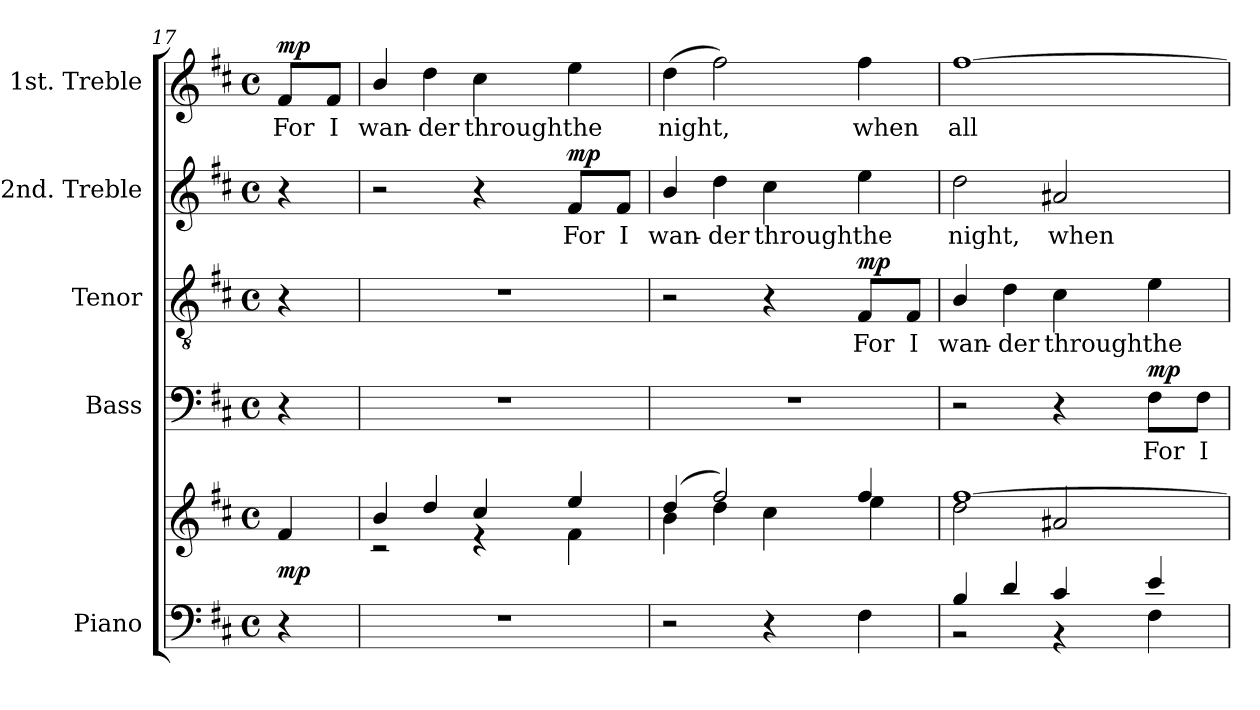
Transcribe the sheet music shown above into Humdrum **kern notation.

**kern	**kern	**dynam	**kern	**text	**dynam	**kern	**text	**dynam	**kern	**text	**dynam	**kern	**text	**dynam
*part5	*part5	*part5	*part4	*part4	*part4	*part3	*part3	*part3	*part2	*part2	*part2	*part1	*part1	*part1
*staff6	*staff5	*staff5/6	*staff4	*staff4	*staff4	*staff3	*staff3	*staff3	*staff2	*staff2	*staff2	*staff1	*staff1	*staff1
*I"Piano	*	*	*I"Bass	*	*	*I"Tenor	*	*	*I"2nd. Treble	*	*	*I"1st. Treble	*	*
!!LO:LB:g=z
*clefF4	*clefG2	*	*clefF4	*	*	*clefGv2	*	*	*clefG2	*	*	*clefG2	*	*
*	*	*	*	*	*	*ITrd7c12	*	*	*	*	*	*	*	*
*k[f#c#]	*k[f#c#]	*	*k[f#c#]	*	*	*k[f#c#]	*	*	*k[f#c#]	*	*	*k[f#c#]	*	*
*D:	*D:	*	*D:	*	*	*D:	*	*	*D:	*	*	*D:	*	*
*M4/4	*M4/4	*	*M4/4	*	*	*M4/4	*	*	*M4/4	*	*	*M4/4	*	*
*met(c)	*met(c)	*	*met(c)	*	*	*met(c)	*	*	*met(c)	*	*	*met(c)	*	*
=17	=17	=17	=17	=17	=17	=17	=17	=17	=17	=17	=17	=17	=17	=17
!	!	!	!	!	!	!	!	!	!	!	!	!	!LO:LY:b:color=#000000	!
4r	4f#i/	mp	4r	.	.	4r	.	.	4r	.	.	8f#i/L	For	mp
!	!	!	!	!	!	!	!	!	!	!	!	!	!LO:LY:b:color=#000000	!
.	.	.	.	.	.	.	.	.	.	.	.	8f#i/J	I	.
=18	=18	=18	=18	=18	=18	=18	=18	=18	=18	=18	=18	=18	=18	=18
*	*^	*	*	*	*	*	*	*	*	*	*	*	*	*
!	!	!	!	!	!	!	!	!	!	!	!	!	!	!LO:LY:b:color=#000000	!
1r	4bi/	2r	.	1r	.	.	1r	.	.	2r	.	.	4bi/	wan-	.
!	!	!	!	!	!	!	!	!	!	!	!	!	!	!LO:LY:b:color=#000000	!
.	4ddi/	.	.	.	.	.	.	.	.	.	.	.	4ddi\	-der	.
!	!	!	!	!	!	!	!	!	!	!	!	!	!	!LO:LY:b:color=#000000	!
.	4cc#i/	4r	.	.	.	.	.	.	.	4r	.	.	4cc#i\	through	.
!	!	!	!	!	!	!	!	!	!	!	!LO:LY:b:color=#000000	!	!	!	!
!	!	!	!	!	!	!	!	!	!	!	!	!	!	!LO:LY:b:color=#000000	!
.	4eei/	4f#i\	.	.	.	.	.	.	.	8f#i/L	For	mp	4eei\	the	.
!	!	!	!	!	!	!	!	!	!	!	!LO:LY:b:color=#000000	!	!	!	!
.	.	.	.	.	.	.	.	.	.	8f#i/J	I	.	.	.	.
=19	=19	=19	=19	=19	=19	=19	=19	=19	=19	=19	=19	=19	=19	=19	=19
!	!	!	!	!	!	!	!	!	!	!	!LO:LY:b:color=#000000	!	!	!	!
!	!	!	!	!	!	!	!	!	!	!	!	!	!	!LO:LY:b:color=#000000	!
2r	(4ddi/	4bi\	.	1r	.	.	2r	.	.	4bi/	wan-	.	(4ddi\	night,	.
!	!	!	!	!	!	!	!	!	!	!	!LO:LY:b:color=#000000	!	!	!	!
.	2ff#i/)	4ddi\	.	.	.	.	.	.	.	4ddi\	-der	.	2ff#i\)	.	.
!	!	!	!	!	!	!	!	!	!	!	!LO:LY:b:color=#000000	!	!	!	!
4r	.	4cc#i\	.	.	.	.	4r	.	.	4cc#i\	through	.	.	.	.
!	!	!	!	!	!	!	!	!LO:LY:b:color=#000000	!	!	!	!	!	!	!
!	!	!	!	!	!	!	!	!	!	!	!LO:LY:b:color=#000000	!	!	!	!
!	!	!	!	!	!	!	!	!	!	!	!	!	!	!LO:LY:b:color=#000000	!
4F#i\	4ff#i/	4eei\	.	.	.	.	8FF#i/L	For	mp	4eei\	the	.	4ff#i\	when	.
!	!	!	!	!	!	!	!	!LO:LY:b:color=#000000	!	!	!	!	!	!	!
.	.	.	.	.	.	.	8FF#i/J	I	.	.	.	.	.	.	.
=20	=20	=20	=20	=20	=20	=20	=20	=20	=20	=20	=20	=20	=20	=20	=20
*^	*	*	*	*	*	*	*	*	*	*	*	*	*	*	*
!	!	!	!	!	!	!	!	!	!LO:LY:b:color=#000000	!	!	!	!	!	!	!
!	!	!	!	!	!	!	!	!	!	!	!	!LO:LY:b:color=#000000	!	!	!	!
!	!	!	!	!	!	!	!	!	!	!	!	!	!	!	!LO:LY:b:color=#000000	!
4Bi/	2r	[1ff#i	2ddi\	.	2r	.	.	4BBi/	wan-	.	2ddi\	night,	.	[1ff#i	all	.
!	!	!	!	!	!	!	!	!	!LO:LY:b:color=#000000	!	!	!	!	!	!	!
4di/	.	.	.	.	.	.	.	4Di\	-der	.	.	.	.	.	.	.
!	!	!	!	!	!	!	!	!	!LO:LY:b:color=#000000	!	!	!	!	!	!	!
!	!	!	!	!	!	!	!	!	!	!	!	!LO:LY:b:color=#000000	!	!	!	!
4c#i/	4r	.	2a#Xi/	.	4r	.	.	4C#i\	through	.	2a#Xi/	when	.	.	.	.
!	!	!	!	!	!	!LO:LY:b:color=#000000	!	!	!	!	!	!	!	!	!	!
!	!	!	!	!	!	!	!	!	!LO:LY:b:color=#000000	!	!	!	!	!	!	!
4ei/	4F#i\	.	.	.	8F#i\L	For	mp	4Ei\	the	.	.	.	.	.	.	.
!	!	!	!	!	!	!LO:LY:b:color=#000000	!	!	!	!	!	!	!	!	!	!
.	.	.	.	.	8F#i\J	I	.	.	.	.	.	.	.	.	.	.
*v	*v	*	*	*	*	*	*	*	*	*	*	*	*	*	*	*
*	*v	*v	*	*	*	*	*	*	*	*	*	*	*	*	*
=	=	=	=	=	=	=	=	=	=	=	=	=	=	=
*-	*-	*-	*-	*-	*-	*-	*-	*-	*-	*-	*-	*-	*-	*-
